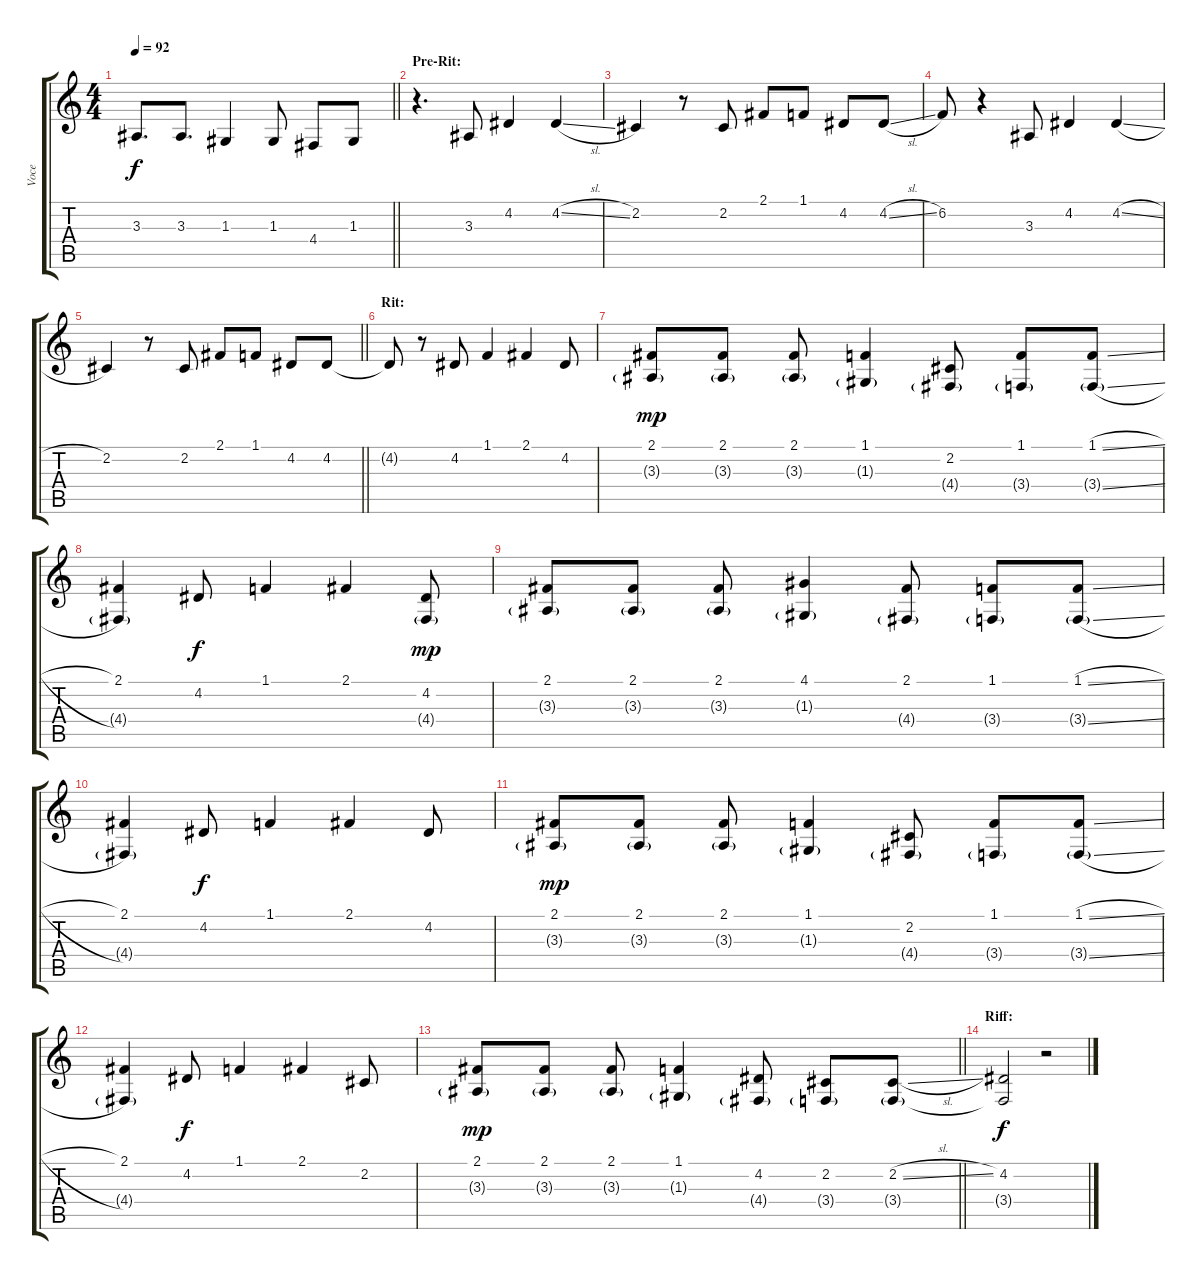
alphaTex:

\track ("Voce" "Voce") {instrument clarinet}
\staff {score tabs}
\tuning (E4 B3 G3 D3 A2 E2) {hide}
\ts (4 4)
\tempo 92
\clef g2
\barLineRight lightlight
\ks c
3.3.8{d dy f} 3.3.8{d} 1.3.4 1.3.8 4.4.8 1.3.8 |
\section ("" "Pre-Rit:")
r.4{d} 3.3.8 4.2.4 4.2{sl}.4 |
2.2.4 r.8 2.2.8 2.1.8 1.1.8 4.2.8 4.2{sl}.8 |
6.2.8 r.4 3.3.8 4.2.4 4.2{sl}.4 |
\barLineRight lightlight
2.2.4 r.8 2.2.8 2.1.8 1.1.8 4.2.8 4.2.8 |
\section ("" "Rit:")
4.2{t}.8 r.8 4.2.8 1.1.4 2.1.4 4.2.8 |
(2.1 3.3{g}).8{dy mp} (2.1 3.3{g}).8 (2.1 3.3{g}).8 (1.1 1.3{g}).4 (2.2 4.4{g}).8 (1.1 3.4{g}).8 (1.1{sl} 3.4{sl g}).8 |
(2.1 4.4{g}).4 4.2.8{dy f} 1.1.4 2.1.4 (4.2 4.4{g}).8{dy mp} |
(2.1 3.3{g}).8 (2.1 3.3{g}).8 (2.1 3.3{g}).8 (4.1 1.3{g}).4 (2.1 4.4{g}).8 (1.1 3.4{g}).8 (1.1{sl} 3.4{sl g}).8 |
(2.1 4.4{g}).4 4.2.8{dy f} 1.1.4 2.1.4 4.2.8 |
(2.1 3.3{g}).8{dy mp} (2.1 3.3{g}).8 (2.1 3.3{g}).8 (1.1 1.3{g}).4 (2.2 4.4{g}).8 (1.1 3.4{g}).8 (1.1{sl} 3.4{sl g}).8 |
(2.1 4.4{g}).4 4.2.8{dy f} 1.1.4 2.1.4 2.2.8 |
\barLineRight lightlight
(2.1 3.3{g}).8{dy mp} (2.1 3.3{g}).8 (2.1 3.3{g}).8 (1.1 1.3{g}).4 (4.2 4.4{g}).8 (2.2 3.4{g}).8 (2.2{sl} 3.4{g}).8 |
\section ("" "Riff:")
(4.2 3.4{t}).2{dy f} r.2
